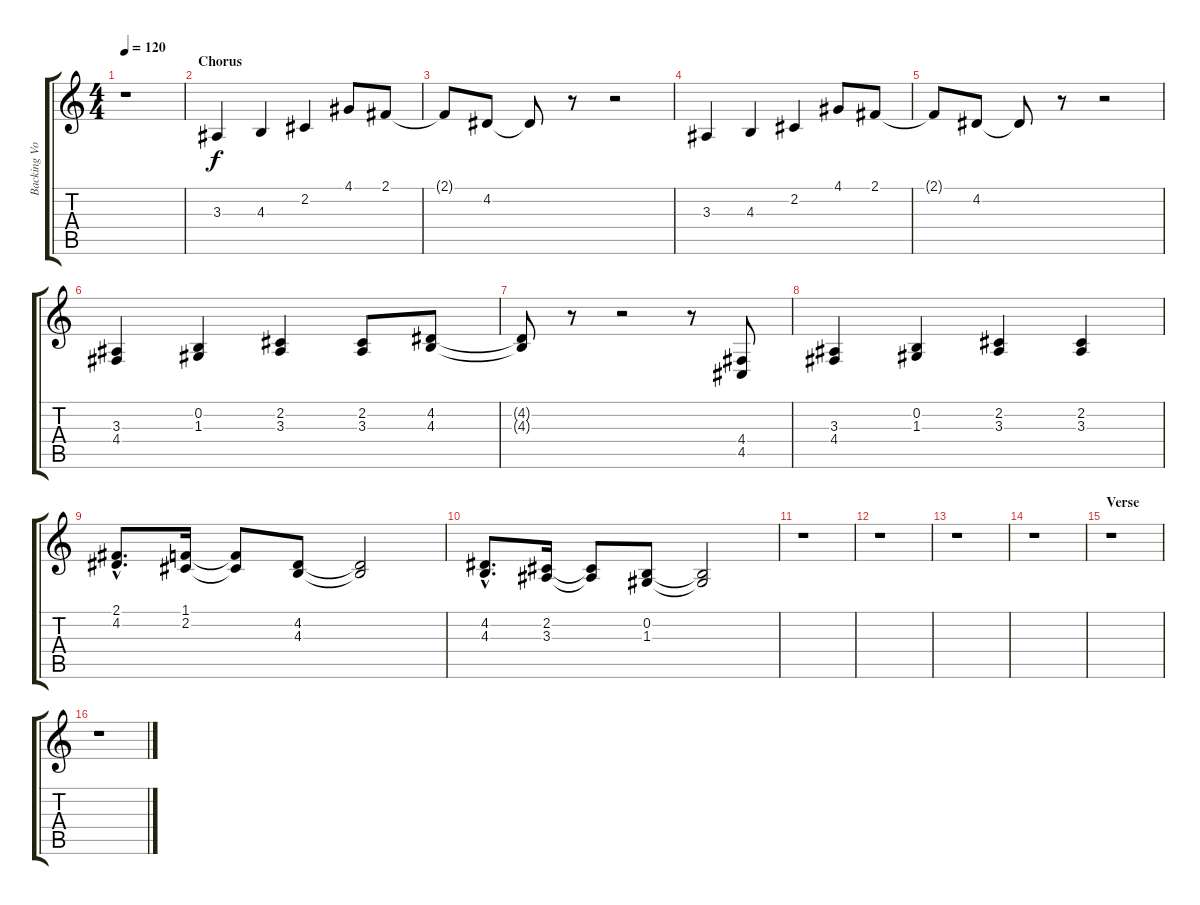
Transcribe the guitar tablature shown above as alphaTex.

\track ("Backing Vocals" "Backing Vo") {instrument tenorsax}
\staff {score tabs}
\tuning (E4 B3 G3 D3 A2 E2) {hide}
\ts (4 4)
\tempo 120
\clef g2
\ks c
r.1{dy f} |
\section ("" "Chorus")
3.3.4 4.3.4 2.2.4 4.1.8 2.1.8 |
2.1{t}.8 4.2.8 4.2{t}.8 r.8 r.2 |
3.3.4 4.3.4 2.2.4 4.1.8 2.1.8 |
2.1{t}.8 4.2.8 4.2{t}.8 r.8 r.2 |
(3.3 4.4).4 (0.2 1.3).4 (2.2 3.3).4 (2.2 3.3).8 (4.2 4.3).8 |
(4.2{t} 4.3{t}).8 r.8 r.2 r.8 (4.4 4.5).8 |
(3.3 4.4).4 (0.2 1.3).4 (2.2 3.3).4 (2.2 3.3).4 |
(2.1{hac} 4.2{hac}).8{d} (1.1 2.2).16 (1.1{t} 2.2{t}).8 (4.2 4.3).8 (4.2{t} 4.3{t}).2 |
(4.2{hac} 4.3{hac}).8{d} (2.2 3.3).16 (2.2{t} 3.3{t}).8 (0.2 1.3).8 (0.2{t} 1.3{t}).2 |
r.1 |
r.1 |
r.1 |
r.1 |
\section ("" "Verse")
r.1 |
r.1
